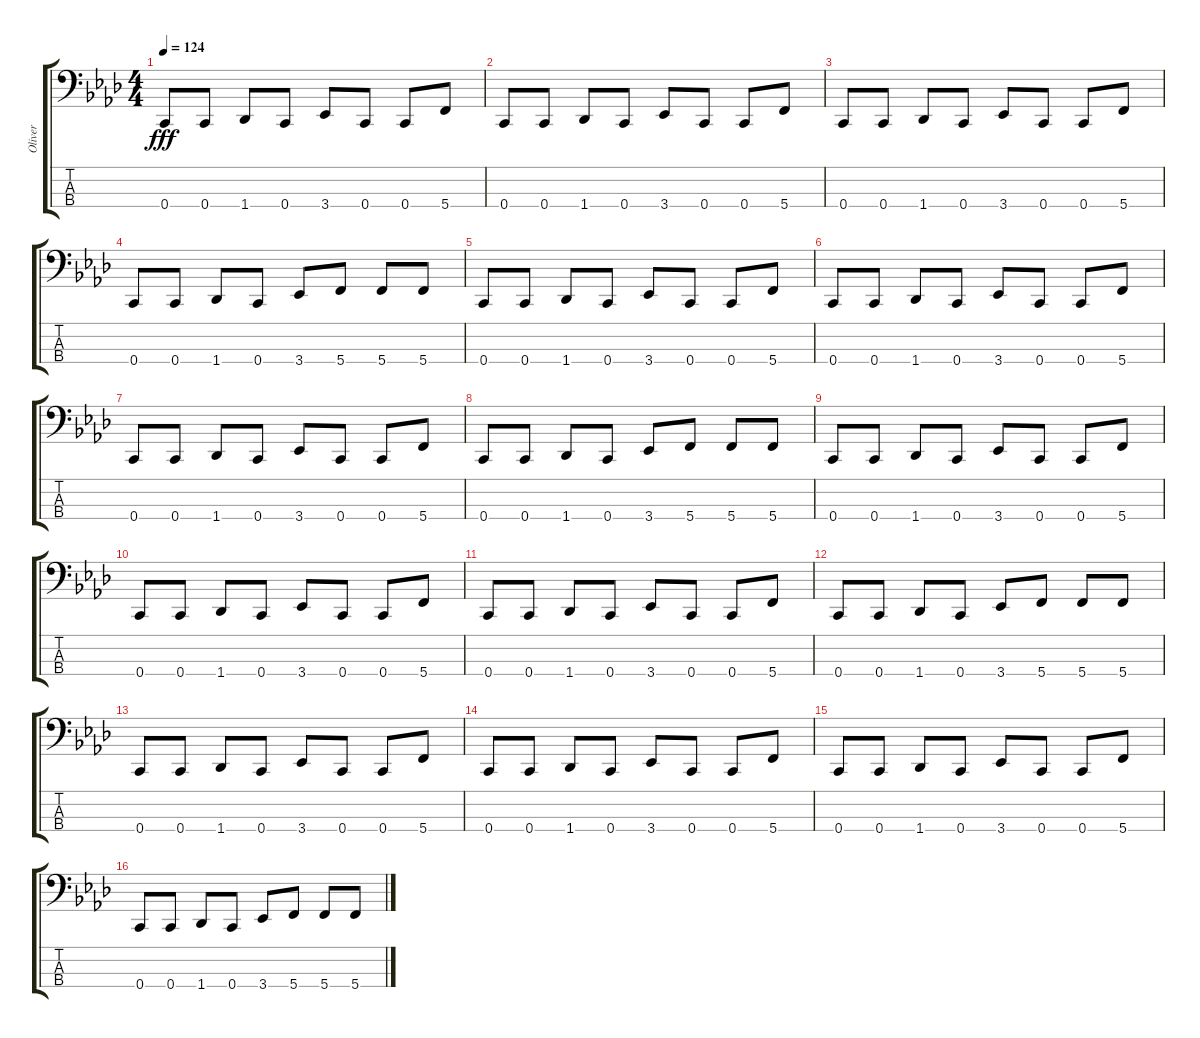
\track ("Oliver" "Oliver") {instrument electricbassfinger}
\staff {score tabs}
\tuning (F2 C2 G1 C1) {hide}
\ts (4 4)
\tempo 124
\clef f4
\ks ab
0.4.8{dy fff} 0.4.8 1.4.8 0.4.8 3.4.8 0.4.8 0.4.8 5.4.8 |
0.4.8 0.4.8 1.4.8 0.4.8 3.4.8 0.4.8 0.4.8 5.4.8 |
0.4.8 0.4.8 1.4.8 0.4.8 3.4.8 0.4.8 0.4.8 5.4.8 |
0.4.8 0.4.8 1.4.8 0.4.8 3.4.8 5.4.8 5.4.8 5.4.8 |
0.4.8 0.4.8 1.4.8 0.4.8 3.4.8 0.4.8 0.4.8 5.4.8 |
0.4.8 0.4.8 1.4.8 0.4.8 3.4.8 0.4.8 0.4.8 5.4.8 |
0.4.8 0.4.8 1.4.8 0.4.8 3.4.8 0.4.8 0.4.8 5.4.8 |
0.4.8 0.4.8 1.4.8 0.4.8 3.4.8 5.4.8 5.4.8 5.4.8 |
0.4.8 0.4.8 1.4.8 0.4.8 3.4.8 0.4.8 0.4.8 5.4.8 |
0.4.8 0.4.8 1.4.8 0.4.8 3.4.8 0.4.8 0.4.8 5.4.8 |
0.4.8 0.4.8 1.4.8 0.4.8 3.4.8 0.4.8 0.4.8 5.4.8 |
0.4.8 0.4.8 1.4.8 0.4.8 3.4.8 5.4.8 5.4.8 5.4.8 |
0.4.8 0.4.8 1.4.8 0.4.8 3.4.8 0.4.8 0.4.8 5.4.8 |
0.4.8 0.4.8 1.4.8 0.4.8 3.4.8 0.4.8 0.4.8 5.4.8 |
0.4.8 0.4.8 1.4.8 0.4.8 3.4.8 0.4.8 0.4.8 5.4.8 |
0.4.8 0.4.8 1.4.8 0.4.8 3.4.8 5.4.8 5.4.8 5.4.8
